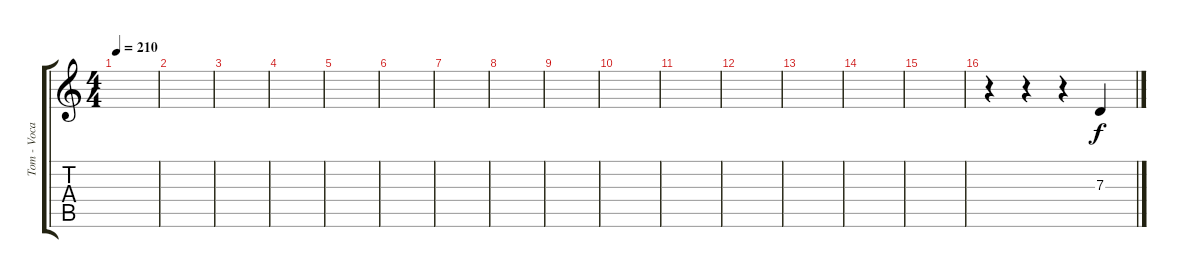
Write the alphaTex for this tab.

\track ("Tom - Vocals Right" "Tom - Voca") {instrument oboe}
\staff {score tabs}
\tuning (E4 B3 G3 D3 A2 E2) {hide}
\ts (4 4)
\tempo 210
\clef g2
\ks c
|
|
|
|
|
|
|
|
|
|
|
|
|
|
|
r.4 r.4 r.4 7.3.4
